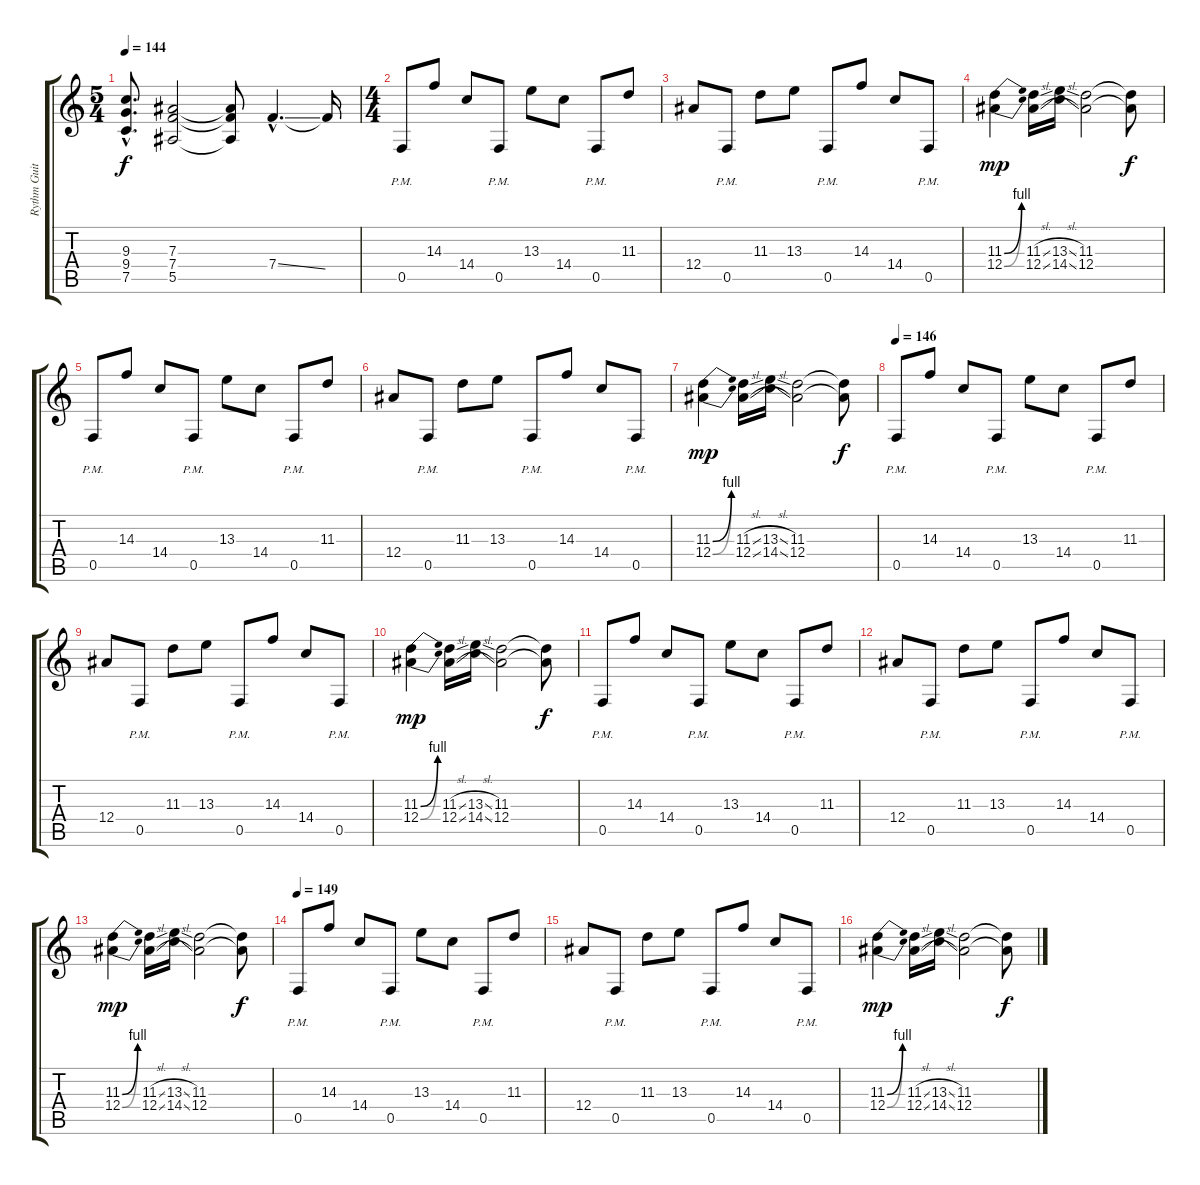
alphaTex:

\track ("Rythm Guitar 1 " "Rythm Guit") {instrument distortionguitar}
\staff {score tabs}
\tuning (C4 G3 Eb3 Bb2 F2 C2) {hide}
\ts (5 4)
\tempo 144
\clef g2
\ks c
(9.3{hac} 9.4{hac} 7.5{hac}).8{d dy f} (7.3 7.4 5.5).2 (7.3{t} 7.4{t} 5.5{t}).8 7.4{ss hac}.4{d} 7.4{t}.16 |
\ts (4 4)
0.5{pm}.8{balance 8} 14.3.8 14.4.8 0.5{pm}.8 13.3.8 14.4.8 0.5{pm}.8 11.3.8 |
12.4.8 0.5{pm}.8 11.3.8 13.3.8 0.5{pm}.8 14.3.8 14.4.8 0.5{pm}.8 |
(11.3{be (bend 0 0 60 4)} 12.4{be (bend 0 0 60 4)}).4{dy mp} (11.3{sl} 12.4{sl}).16 (13.3{sl} 14.4{sl}).16 (11.3 12.4).2 (11.3{t} 12.4{t}).8{dy f} |
0.5{pm}.8 14.3.8 14.4.8 0.5{pm}.8 13.3.8 14.4.8 0.5{pm}.8 11.3.8 |
12.4.8 0.5{pm}.8 11.3.8 13.3.8 0.5{pm}.8 14.3.8 14.4.8 0.5{pm}.8 |
(11.3{be (bend 0 0 60 4)} 12.4{be (bend 0 0 60 4)}).4{dy mp} (11.3{sl} 12.4{sl}).16 (13.3{sl} 14.4{sl}).16 (11.3 12.4).2 (11.3{t} 12.4{t}).8{dy f} |
\tempo 146
0.5{pm}.8{volume 13 balance 5} 14.3.8 14.4.8 0.5{pm}.8 13.3.8 14.4.8 0.5{pm}.8 11.3.8 |
12.4.8 0.5{pm}.8 11.3.8 13.3.8 0.5{pm}.8 14.3.8 14.4.8 0.5{pm}.8 |
(11.3{be (bend 0 0 60 4)} 12.4{be (bend 0 0 60 4)}).4{dy mp} (11.3{sl} 12.4{sl}).16 (13.3{sl} 14.4{sl}).16 (11.3 12.4).2 (11.3{t} 12.4{t}).8{dy f} |
0.5{pm}.8 14.3.8 14.4.8 0.5{pm}.8 13.3.8 14.4.8 0.5{pm}.8 11.3.8 |
12.4.8 0.5{pm}.8 11.3.8 13.3.8 0.5{pm}.8 14.3.8 14.4.8 0.5{pm}.8 |
(11.3{be (bend 0 0 60 4)} 12.4{be (bend 0 0 60 4)}).4{dy mp} (11.3{sl} 12.4{sl}).16 (13.3{sl} 14.4{sl}).16 (11.3 12.4).2 (11.3{t} 12.4{t}).8{dy f} |
\tempo 149
0.5{pm}.8 14.3.8 14.4.8 0.5{pm}.8 13.3.8 14.4.8 0.5{pm}.8 11.3.8 |
12.4.8 0.5{pm}.8 11.3.8 13.3.8 0.5{pm}.8 14.3.8 14.4.8 0.5{pm}.8 |
(11.3{be (bend 0 0 60 4)} 12.4{be (bend 0 0 60 4)}).4{dy mp} (11.3{sl} 12.4{sl}).16 (13.3{sl} 14.4{sl}).16 (11.3 12.4).2 (11.3{t} 12.4{t}).8{dy f}
